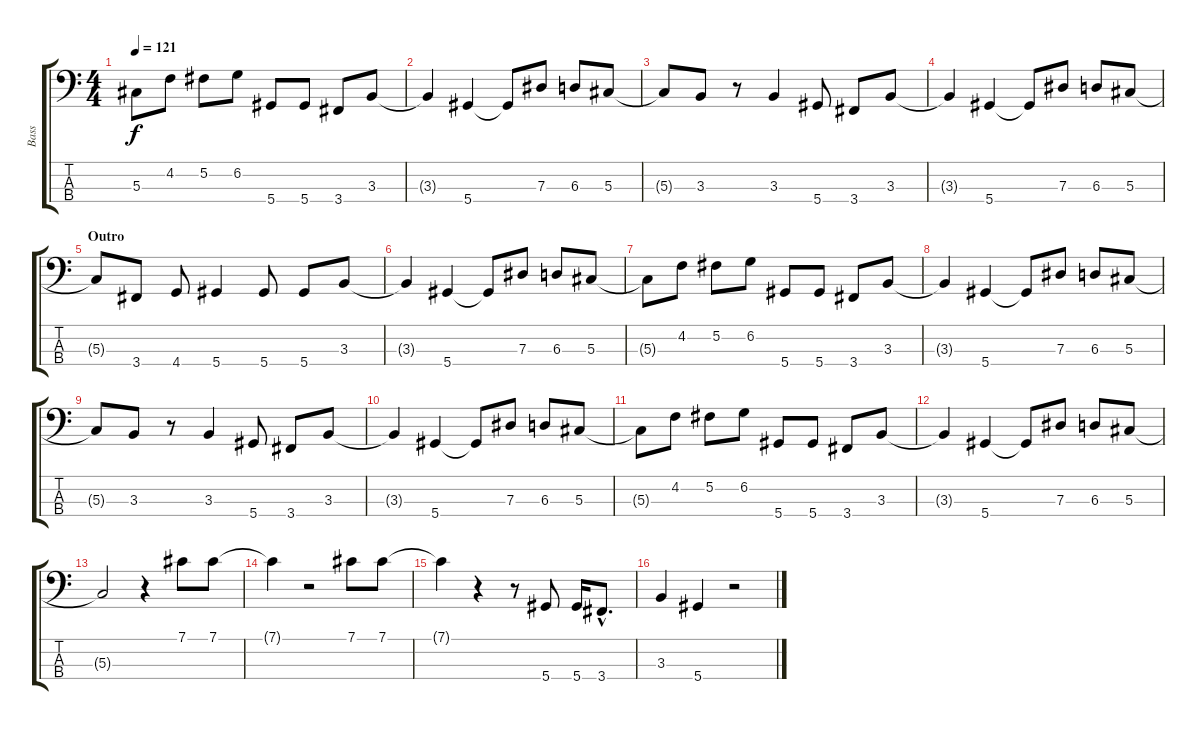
\track ("Bass" "Bass") {instrument electricbasspick}
\staff {score tabs}
\tuning (Gb2 Db2 Ab1 Eb1) {hide}
\ts (4 4)
\tempo 121
\clef f4
\ks c
5.3{t}.8{dy f} 4.2.8 5.2.8 6.2.8 5.4.8 5.4.8 3.4.8 3.3.8 |
3.3{t}.4 5.4.4 5.4{t}.8 7.3.8 6.3.8 5.3.8 |
5.3{t}.8 3.3.8 r.8 3.3.4 5.4.8 3.4.8 3.3.8 |
3.3{t}.4 5.4.4 5.4{t}.8 7.3.8 6.3.8 5.3.8 |
\section ("" "Outro")
5.3{t}.8 3.4.8 4.4.8 5.4.4 5.4.8 5.4.8 3.3.8 |
3.3{t}.4 5.4.4 5.4{t}.8 7.3.8 6.3.8 5.3.8 |
5.3{t}.8 4.2.8 5.2.8 6.2.8 5.4.8 5.4.8 3.4.8 3.3.8 |
3.3{t}.4 5.4.4 5.4{t}.8 7.3.8 6.3.8 5.3.8 |
5.3{t}.8 3.3.8 r.8 3.3.4 5.4.8 3.4.8 3.3.8 |
3.3{t}.4 5.4.4 5.4{t}.8 7.3.8 6.3.8 5.3.8 |
5.3{t}.8 4.2.8 5.2.8 6.2.8 5.4.8 5.4.8 3.4.8 3.3.8 |
3.3{t}.4 5.4.4 5.4{t}.8 7.3.8 6.3.8 5.3.8 |
5.3{t}.2 r.4 7.1.8 7.1.8 |
7.1{t}.4 r.2 7.1.8 7.1.8 |
7.1{t}.4 r.4 r.8 5.4.8 5.4.16 3.4{hac}.8{d} |
3.3.4 5.4.4 r.2
